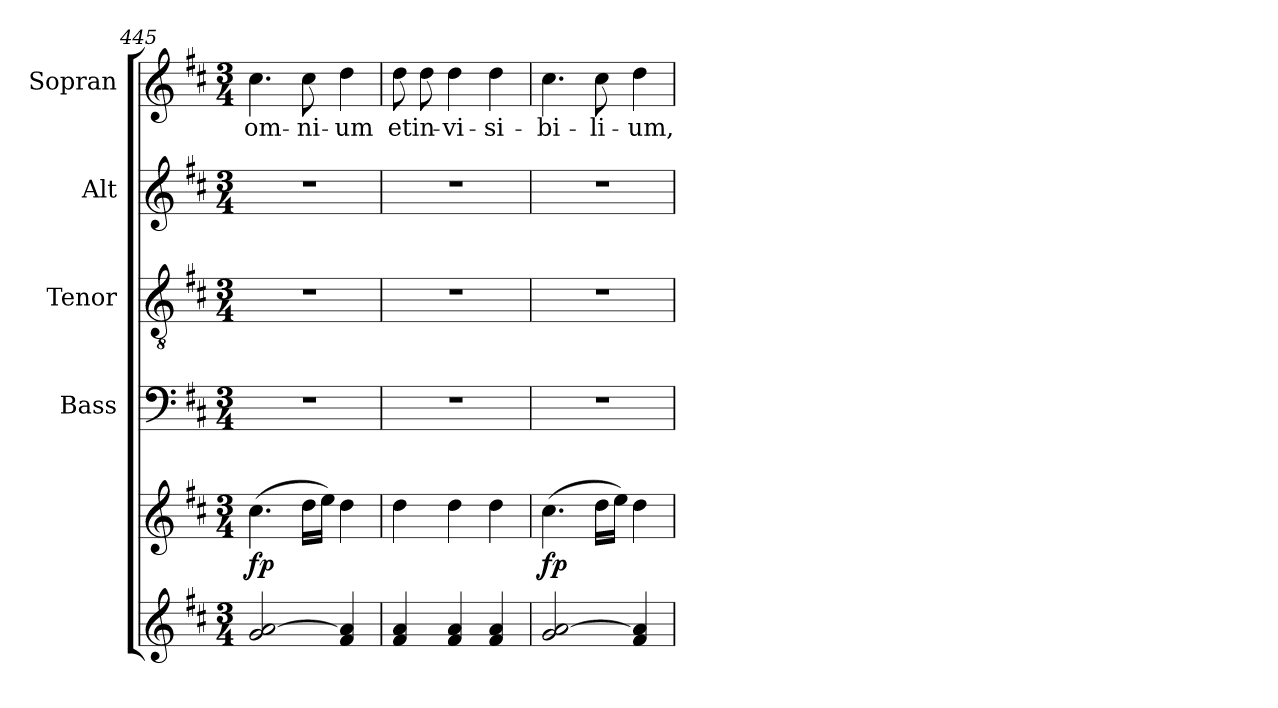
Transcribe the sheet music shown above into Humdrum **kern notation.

**kern	**kern	**dynam	**kern	**kern	**kern	**kern	**text
*part5	*part5	*part5	*part4	*part3	*part2	*part1	*part1
*staff6	*staff5	*staff5/6	*staff4	*staff3	*staff2	*staff1	*staff1
*	*	*	*I"Bass	*I"Tenor	*I"Alt	*I"Sopran	*
*	*	*	*I'B.	*I'T.	*I'A.	*I'S.	*
*clefG2	*clefG2	*	*clefF4	*clefGv2	*clefG2	*clefG2	*
*k[f#c#]	*k[f#c#]	*	*k[f#c#]	*k[f#c#]	*k[f#c#]	*k[f#c#]	*
*D:	*D:	*	*D:	*D:	*D:	*D:	*
*M3/4	*M3/4	*	*M3/4	*M3/4	*M3/4	*M3/4	*
=445	=445	=445	=445	=445	=445	=445	=445
!	!	!LO:DY:b	!	!	!	!	!LO:LY:b
2g/ [>2a/	(>4.cc#\	fp	2.r	2.r	2.r	4.cc#\	om-
!	!	!	!	!	!	!	!LO:LY:b
.	16dd\LL	.	.	.	.	8cc#\	-ni-
.	16ee\JJ)	.	.	.	.	.	.
!	!	!	!	!	!	!	!LO:LY:b
4f#/ 4a/]	4dd\	.	.	.	.	4dd\	-um
=446	=446	=446	=446	=446	=446	=446	=446
!	!	!	!	!	!	!	!LO:LY:b
4f#/ 4a/	4dd\	.	2.r	2.r	2.r	8dd\	et
!	!	!	!	!	!	!	!LO:LY:b
.	.	.	.	.	.	8dd\	in-
!	!	!	!	!	!	!	!LO:LY:b
4f#/ 4a/	4dd\	.	.	.	.	4dd\	-vi-
!	!	!	!	!	!	!	!LO:LY:b
4f#/ 4a/	4dd\	.	.	.	.	4dd\	-si-
=447	=447	=447	=447	=447	=447	=447	=447
!	!	!LO:DY:b	!	!	!	!	!LO:LY:b
2g/ [>2a/	(>4.cc#\	fp	2.r	2.r	2.r	4.cc#\	-bi-
!	!	!	!	!	!	!	!LO:LY:b
.	16dd\LL	.	.	.	.	8cc#\	-li-
.	16ee\JJ)	.	.	.	.	.	.
!	!	!	!	!	!	!	!LO:LY:b
4f#/ 4a/]	4dd\	.	.	.	.	4dd\	-um,
=	=	=	=	=	=	=	=
*-	*-	*-	*-	*-	*-	*-	*-
